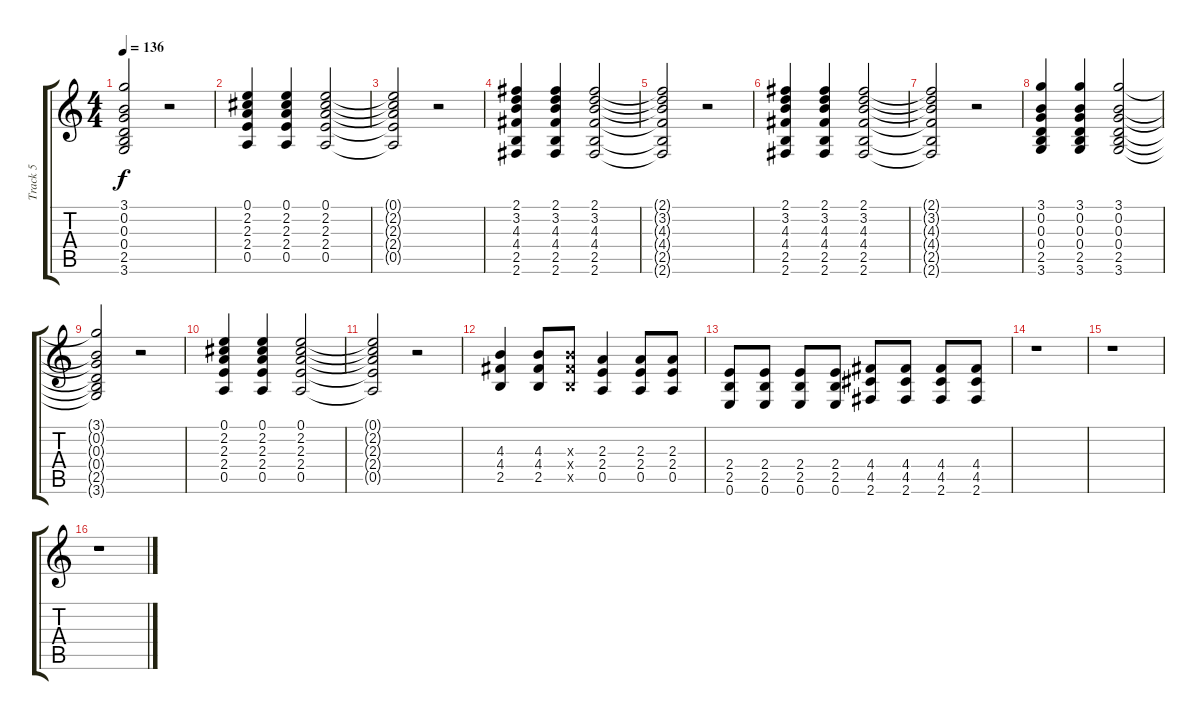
\track ("Track 5" "Track 5") {instrument distortionguitar}
\staff {score tabs}
\tuning (E4 B3 G3 D3 A2 E2) {hide}
\ts (4 4)
\tempo 136
\clef g2
\ks c
(3.1{t} 0.2{t} 0.3{t} 0.4{t} 2.5{t} 3.6{t}).2{dy f} r.2 |
(0.1 2.2 2.3 2.4 0.5).4 (0.1 2.2 2.3 2.4 0.5).4 (0.1 2.2 2.3 2.4 0.5).2 |
(0.1{t} 2.2{t} 2.3{t} 2.4{t} 0.5{t}).2 r.2 |
(2.1 3.2 4.3 4.4 2.5 2.6).4 (2.1 3.2 4.3 4.4 2.5 2.6).4 (2.1 3.2 4.3 4.4 2.5 2.6).2 |
(2.1{t} 3.2{t} 4.3{t} 4.4{t} 2.5{t} 2.6{t}).2 r.2 |
(2.1 3.2 4.3 4.4 2.5 2.6).4 (2.1 3.2 4.3 4.4 2.5 2.6).4 (2.1 3.2 4.3 4.4 2.5 2.6).2 |
(2.1{t} 3.2{t} 4.3{t} 4.4{t} 2.5{t} 2.6{t}).2 r.2 |
(3.1 0.2 0.3 0.4 2.5 3.6).4 (3.1 0.2 0.3 0.4 2.5 3.6).4 (3.1 0.2 0.3 0.4 2.5 3.6).2 |
(3.1{t} 0.2{t} 0.3{t} 0.4{t} 2.5{t} 3.6{t}).2 r.2 |
(0.1 2.2 2.3 2.4 0.5).4 (0.1 2.2 2.3 2.4 0.5).4 (0.1 2.2 2.3 2.4 0.5).2 |
(0.1{t} 2.2{t} 2.3{t} 2.4{t} 0.5{t}).2 r.2 |
(4.3 4.4 2.5).4 (4.3 4.4 2.5).8 (4.3{x} 4.4{x} 2.5{x}).8 (2.3 2.4 0.5).4 (2.3 2.4 0.5).8 (2.3 2.4 0.5).8 |
(2.4 2.5 0.6).8 (2.4 2.5 0.6).8 (2.4 2.5 0.6).8 (2.4 2.5 0.6).8 (4.4 4.5 2.6).8 (4.4 4.5 2.6).8 (4.4 4.5 2.6).8 (4.4 4.5 2.6).8 |
r.1 |
r.1 |
r.1
